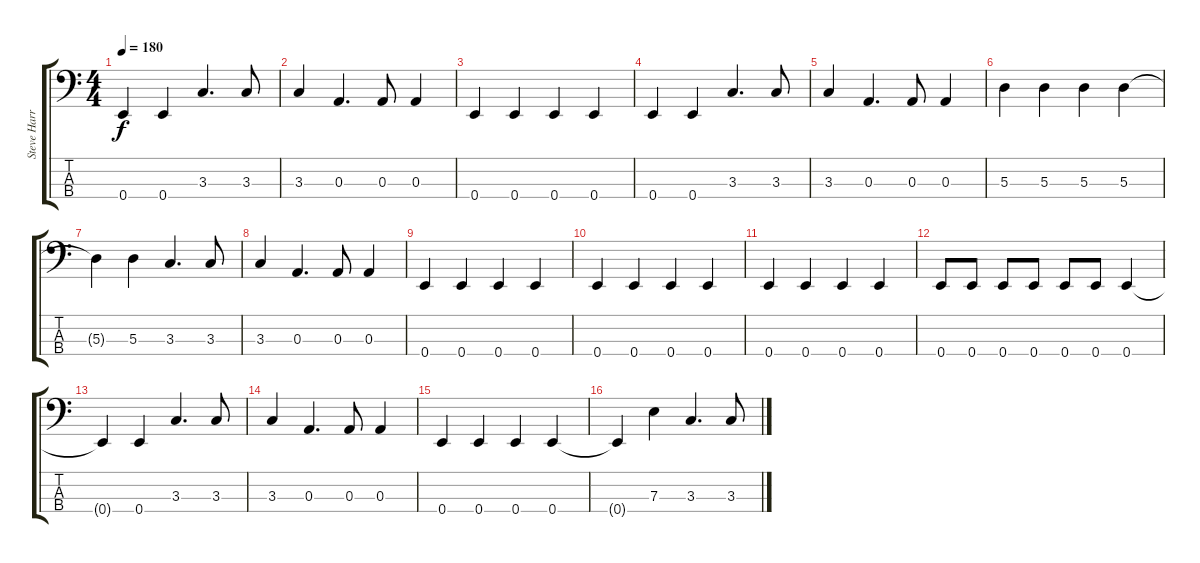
\track ("Steve Harris" "Steve Harr") {instrument electricbassfinger}
\staff {score tabs}
\tuning (G2 D2 A1 E1) {hide}
\ts (4 4)
\tempo 180
\clef f4
\ks c
0.4.4{dy f} 0.4.4 3.3.4{d} 3.3.8 |
3.3.4 0.3.4{d} 0.3.8 0.3.4 |
0.4.4 0.4.4 0.4.4 0.4.4 |
0.4.4 0.4.4 3.3.4{d} 3.3.8 |
3.3.4 0.3.4{d} 0.3.8 0.3.4 |
5.3.4 5.3.4 5.3.4 5.3.4 |
5.3{t}.4 5.3.4 3.3.4{d} 3.3.8 |
3.3.4 0.3.4{d} 0.3.8 0.3.4 |
0.4.4 0.4.4 0.4.4 0.4.4 |
0.4.4 0.4.4 0.4.4 0.4.4 |
0.4.4 0.4.4 0.4.4 0.4.4 |
0.4.8 0.4.8 0.4.8 0.4.8 0.4.8 0.4.8 0.4.4 |
0.4{t}.4 0.4.4 3.3.4{d} 3.3.8 |
3.3.4 0.3.4{d} 0.3.8 0.3.4 |
0.4.4 0.4.4 0.4.4 0.4.4 |
0.4{t}.4 7.3.4 3.3.4{d} 3.3.8
